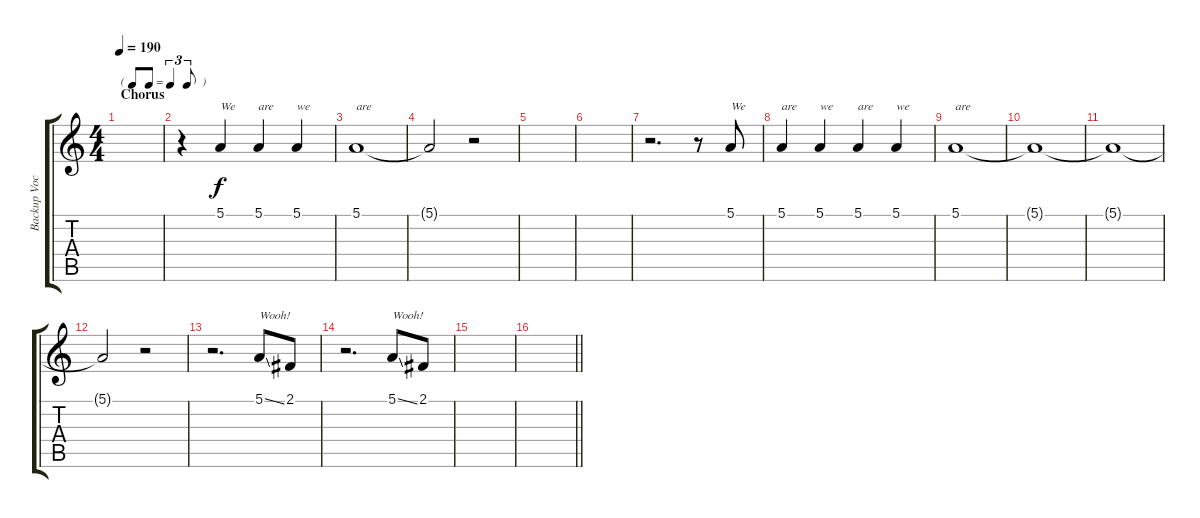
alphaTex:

\track ("Backup Vocals" "Backup Voc") {instrument bassoon}
\staff {score tabs}
\tuning (E4 B3 G3 D3 A2 E2) {hide}
\ts (4 4)
\tf triplet8th
\section ("" "Chorus")
\tempo 190
\clef g2
\ks c
|
r.4{volume 11} 5.1.4{txt "We" volume 14} 5.1.4{txt "are"} 5.1.4{txt "we"} |
5.1.1{txt "are"} |
5.1{t}.2 r.2 |
|
|
r.2{d volume 11} r.8 5.1.8{txt "We" volume 14} |
5.1.4{txt "are"} 5.1.4{txt "we"} 5.1.4{txt "are"} 5.1.4{txt "we"} |
5.1.1{txt "are"} |
5.1{t}.1 |
5.1{t}.1 |
5.1{t}.2 r.2 |
r.2{d} 5.1{ss}.8{txt "Wooh!"} 2.1.8 |
r.2{d} 5.1{ss}.8{txt "Wooh!"} 2.1.8 |
|
\barLineRight lightlight
